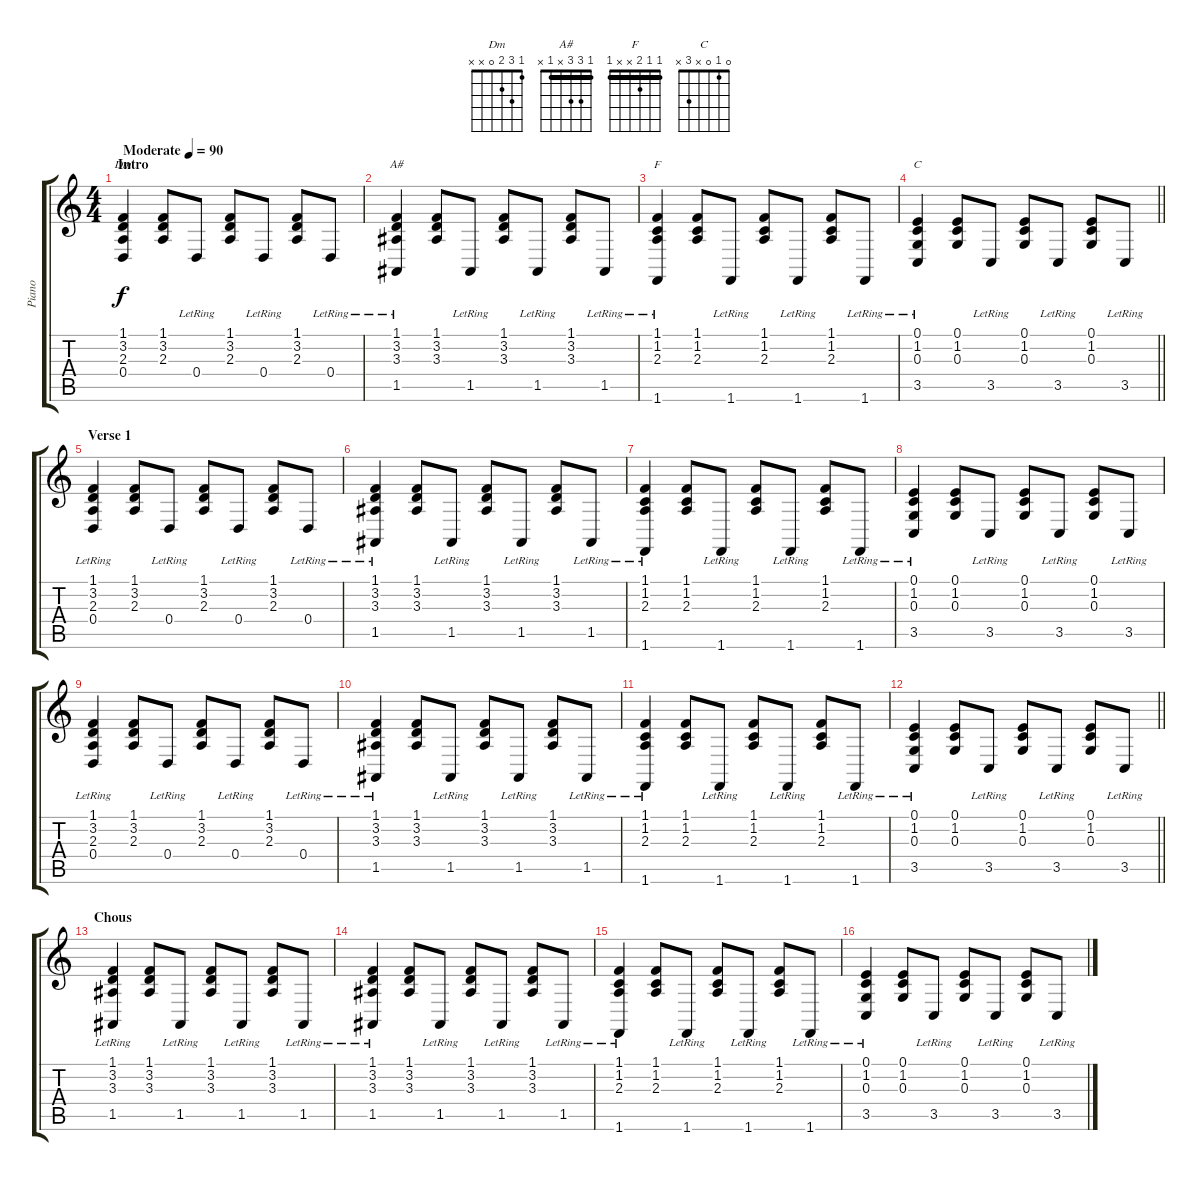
\track ("Piano" "Piano") {instrument acousticgrandpiano}
\staff {score tabs}
\tuning (E4 B3 G3 D3 A2 E2) {hide}
\chord ("Dm" 1 3 2 0 x x)
\chord ("A#" 1 3 3 x 1 x) {barre 1}
\chord ("F" 1 1 2 x x 1) {barre 1}
\chord ("C" 0 1 0 x 3 x)
\ts (4 4)
\section ("" "Intro")
\tempo (90 "Moderate")
\clef g2
\ks c
(1.1 3.2 2.3 0.4).4{ch "Dm" dy f instrument acousticgrandpiano} (1.1 3.2 2.3).8 0.4{lr}.8 (1.1 3.2 2.3).8 0.4{lr}.8 (1.1 3.2 2.3).8 0.4{lr}.8 |
(1.1 3.2 3.3 1.5{lr}).4{ch "A#"} (1.1 3.2 3.3).8 1.5{lr}.8 (1.1 3.2 3.3).8 1.5{lr}.8 (1.1 3.2 3.3).8 1.5{lr}.8 |
(1.1 1.2 2.3 1.6{lr}).4{ch "F"} (1.1 1.2 2.3).8 1.6{lr}.8 (1.1 1.2 2.3).8 1.6{lr}.8 (1.1 1.2 2.3).8 1.6{lr}.8 |
\barLineRight lightlight
(0.1 1.2 0.3 3.5{lr}).4{ch "C"} (0.1 1.2 0.3).8 3.5{lr}.8 (0.1 1.2 0.3).8 3.5{lr}.8 (0.1 1.2 0.3).8 3.5{lr}.8 |
\section ("" "Verse 1")
(1.1 3.2 2.3 0.4{lr}).4 (1.1 3.2 2.3).8 0.4{lr}.8 (1.1 3.2 2.3).8 0.4{lr}.8 (1.1 3.2 2.3).8 0.4{lr}.8 |
(1.1 3.2 3.3 1.5{lr}).4 (1.1 3.2 3.3).8 1.5{lr}.8 (1.1 3.2 3.3).8 1.5{lr}.8 (1.1 3.2 3.3).8 1.5{lr}.8 |
(1.1 1.2 2.3 1.6{lr}).4 (1.1 1.2 2.3).8 1.6{lr}.8 (1.1 1.2 2.3).8 1.6{lr}.8 (1.1 1.2 2.3).8 1.6{lr}.8 |
(0.1 1.2 0.3 3.5{lr}).4 (0.1 1.2 0.3).8 3.5{lr}.8 (0.1 1.2 0.3).8 3.5{lr}.8 (0.1 1.2 0.3).8 3.5{lr}.8 |
(1.1 3.2 2.3 0.4{lr}).4 (1.1 3.2 2.3).8 0.4{lr}.8 (1.1 3.2 2.3).8 0.4{lr}.8 (1.1 3.2 2.3).8 0.4{lr}.8 |
(1.1 3.2 3.3 1.5{lr}).4 (1.1 3.2 3.3).8 1.5{lr}.8 (1.1 3.2 3.3).8 1.5{lr}.8 (1.1 3.2 3.3).8 1.5{lr}.8 |
(1.1 1.2 2.3 1.6{lr}).4 (1.1 1.2 2.3).8 1.6{lr}.8 (1.1 1.2 2.3).8 1.6{lr}.8 (1.1 1.2 2.3).8 1.6{lr}.8 |
\barLineRight lightlight
(0.1 1.2 0.3 3.5{lr}).4 (0.1 1.2 0.3).8 3.5{lr}.8 (0.1 1.2 0.3).8 3.5{lr}.8 (0.1 1.2 0.3).8 3.5{lr}.8 |
\section ("" "Chous")
(1.1 3.2 3.3 1.5{lr}).4 (1.1 3.2 3.3).8 1.5{lr}.8 (1.1 3.2 3.3).8 1.5{lr}.8 (1.1 3.2 3.3).8 1.5{lr}.8 |
(1.1 3.2 3.3 1.5{lr}).4 (1.1 3.2 3.3).8 1.5{lr}.8 (1.1 3.2 3.3).8 1.5{lr}.8 (1.1 3.2 3.3).8 1.5{lr}.8 |
(1.1 1.2 2.3 1.6{lr}).4 (1.1 1.2 2.3).8 1.6{lr}.8 (1.1 1.2 2.3).8 1.6{lr}.8 (1.1 1.2 2.3).8 1.6{lr}.8 |
(0.1 1.2 0.3 3.5{lr}).4 (0.1 1.2 0.3).8 3.5{lr}.8 (0.1 1.2 0.3).8 3.5{lr}.8 (0.1 1.2 0.3).8 3.5{lr}.8
